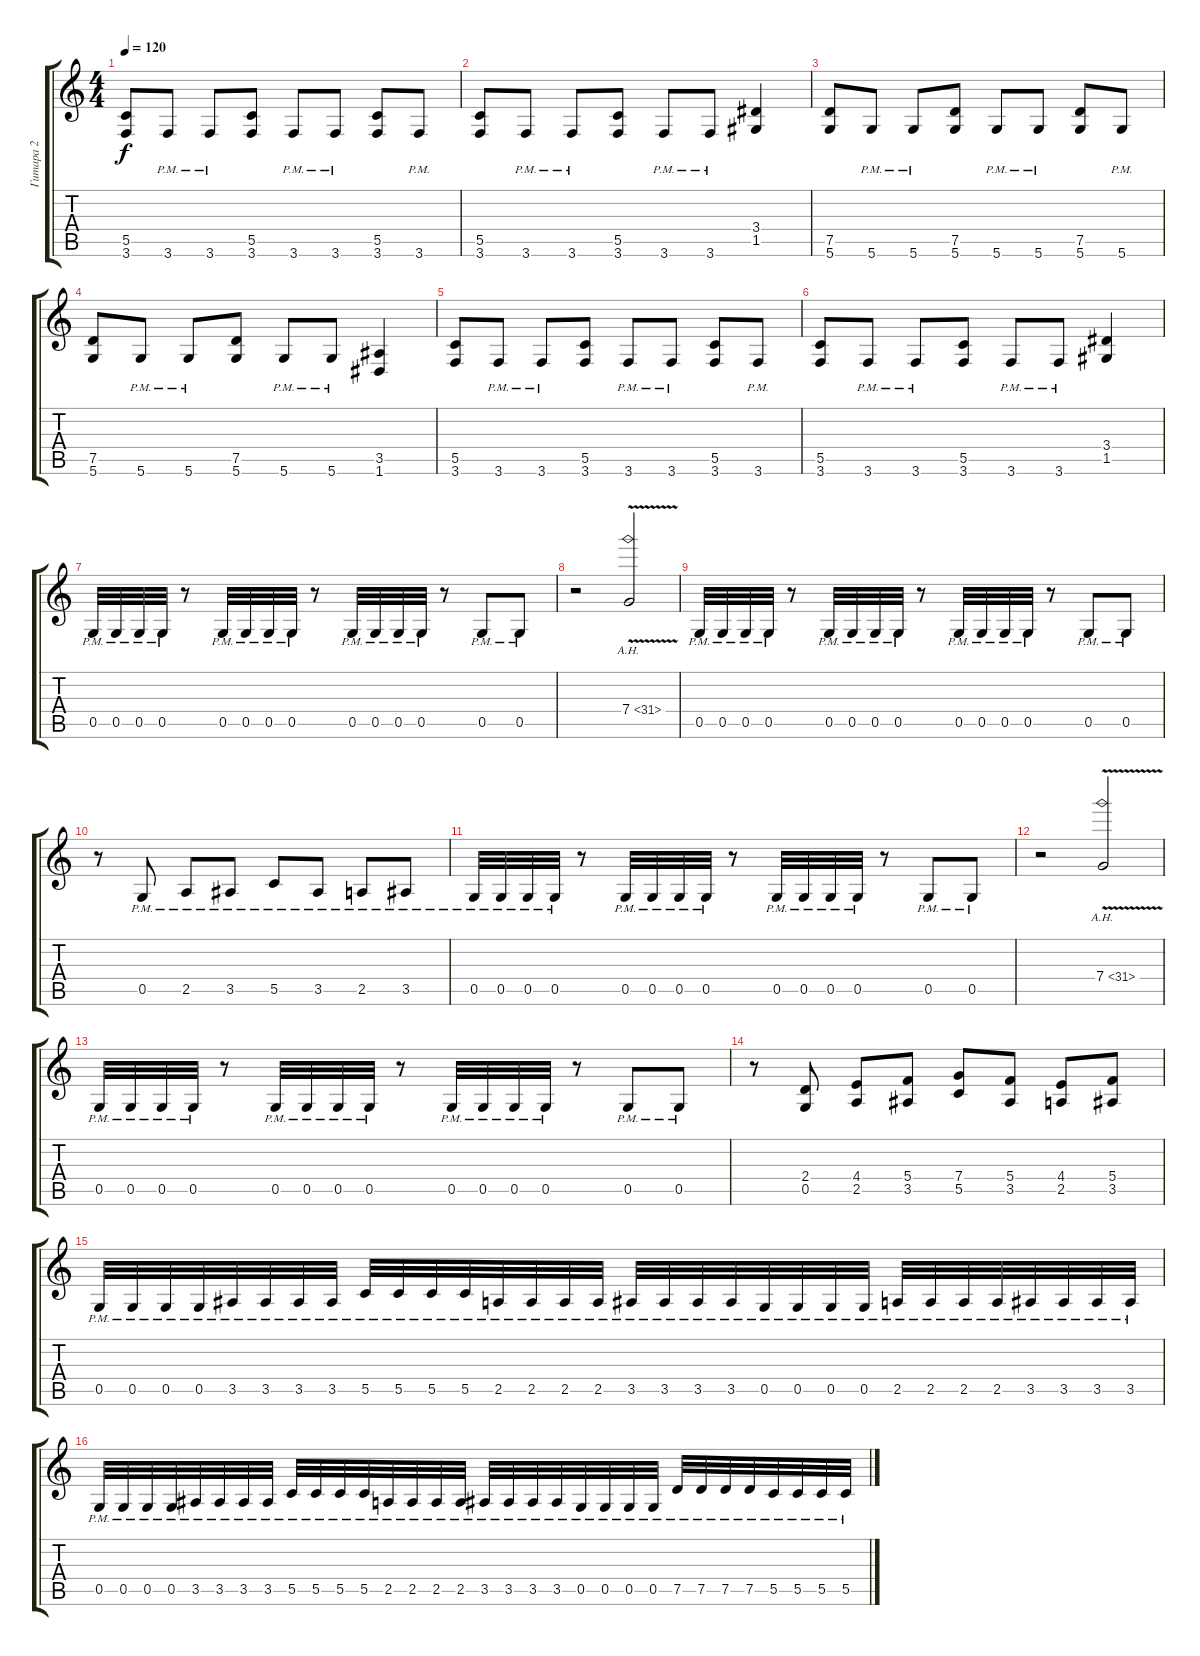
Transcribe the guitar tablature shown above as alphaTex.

\track ("Гитара 2" "Гитара 2") {instrument overdrivenguitar}
\staff {score tabs}
\tuning (D4 A3 F3 C3 G2 D2) {hide}
\ts (4 4)
\tempo 120
\clef g2
\ks c
(5.5 3.6).8{dy f} 3.6{pm}.8 3.6{pm}.8 (5.5 3.6).8 3.6{pm}.8 3.6{pm}.8 (5.5 3.6).8 3.6{pm}.8 |
(5.5 3.6).8 3.6{pm}.8 3.6{pm}.8 (5.5 3.6).8 3.6{pm}.8 3.6{pm}.8 (3.4 1.5).4 |
(7.5 5.6).8 5.6{pm}.8 5.6{pm}.8 (7.5 5.6).8 5.6{pm}.8 5.6{pm}.8 (7.5 5.6).8 5.6{pm}.8 |
(7.5 5.6).8 5.6{pm}.8 5.6{pm}.8 (7.5 5.6).8 5.6{pm}.8 5.6{pm}.8 (3.5 1.6).4 |
(5.5 3.6).8 3.6{pm}.8 3.6{pm}.8 (5.5 3.6).8 3.6{pm}.8 3.6{pm}.8 (5.5 3.6).8 3.6{pm}.8 |
(5.5 3.6).8 3.6{pm}.8 3.6{pm}.8 (5.5 3.6).8 3.6{pm}.8 3.6{pm}.8 (3.4 1.5).4 |
0.5{pm}.32 0.5{pm}.32 0.5{pm}.32 0.5{pm}.32 r.8 0.5{pm}.32 0.5{pm}.32 0.5{pm}.32 0.5{pm}.32 r.8 0.5{pm}.32 0.5{pm}.32 0.5{pm}.32 0.5{pm}.32 r.8 0.5{pm}.8 0.5{pm}.8 |
r.2 7.4{ah 24 v}.2 |
0.5{pm}.32 0.5{pm}.32 0.5{pm}.32 0.5{pm}.32 r.8 0.5{pm}.32 0.5{pm}.32 0.5{pm}.32 0.5{pm}.32 r.8 0.5{pm}.32 0.5{pm}.32 0.5{pm}.32 0.5{pm}.32 r.8 0.5{pm}.8 0.5{pm}.8 |
r.8 0.5{pm}.8 2.5{pm}.8 3.5{pm}.8 5.5{pm}.8 3.5{pm}.8 2.5{pm}.8 3.5{pm}.8 |
0.5{pm}.32 0.5{pm}.32 0.5{pm}.32 0.5{pm}.32 r.8 0.5{pm}.32 0.5{pm}.32 0.5{pm}.32 0.5{pm}.32 r.8 0.5{pm}.32 0.5{pm}.32 0.5{pm}.32 0.5{pm}.32 r.8 0.5{pm}.8 0.5{pm}.8 |
r.2 7.4{ah 24 v}.2 |
0.5{pm}.32 0.5{pm}.32 0.5{pm}.32 0.5{pm}.32 r.8 0.5{pm}.32 0.5{pm}.32 0.5{pm}.32 0.5{pm}.32 r.8 0.5{pm}.32 0.5{pm}.32 0.5{pm}.32 0.5{pm}.32 r.8 0.5{pm}.8 0.5{pm}.8 |
r.8 (2.4 0.5).8 (4.4 2.5).8 (5.4 3.5).8 (7.4 5.5).8 (5.4 3.5).8 (4.4 2.5).8 (5.4 3.5).8 |
0.5{pm}.32 0.5{pm}.32 0.5{pm}.32 0.5{pm}.32 3.5{pm}.32 3.5{pm}.32 3.5{pm}.32 3.5{pm}.32 5.5{pm}.32 5.5{pm}.32 5.5{pm}.32 5.5{pm}.32 2.5{pm}.32 2.5{pm}.32 2.5{pm}.32 2.5{pm}.32 3.5{pm}.32 3.5{pm}.32 3.5{pm}.32 3.5{pm}.32 0.5{pm}.32 0.5{pm}.32 0.5{pm}.32 0.5{pm}.32 2.5{pm}.32 2.5{pm}.32 2.5{pm}.32 2.5{pm}.32 3.5{pm}.32 3.5{pm}.32 3.5{pm}.32 3.5{pm}.32 |
0.5{pm}.32 0.5{pm}.32 0.5{pm}.32 0.5{pm}.32 3.5{pm}.32 3.5{pm}.32 3.5{pm}.32 3.5{pm}.32 5.5{pm}.32 5.5{pm}.32 5.5{pm}.32 5.5{pm}.32 2.5{pm}.32 2.5{pm}.32 2.5{pm}.32 2.5{pm}.32 3.5{pm}.32 3.5{pm}.32 3.5{pm}.32 3.5{pm}.32 0.5{pm}.32 0.5{pm}.32 0.5{pm}.32 0.5{pm}.32 7.5{pm}.32 7.5{pm}.32 7.5{pm}.32 7.5{pm}.32 5.5{pm}.32 5.5{pm}.32 5.5{pm}.32 5.5{pm}.32
